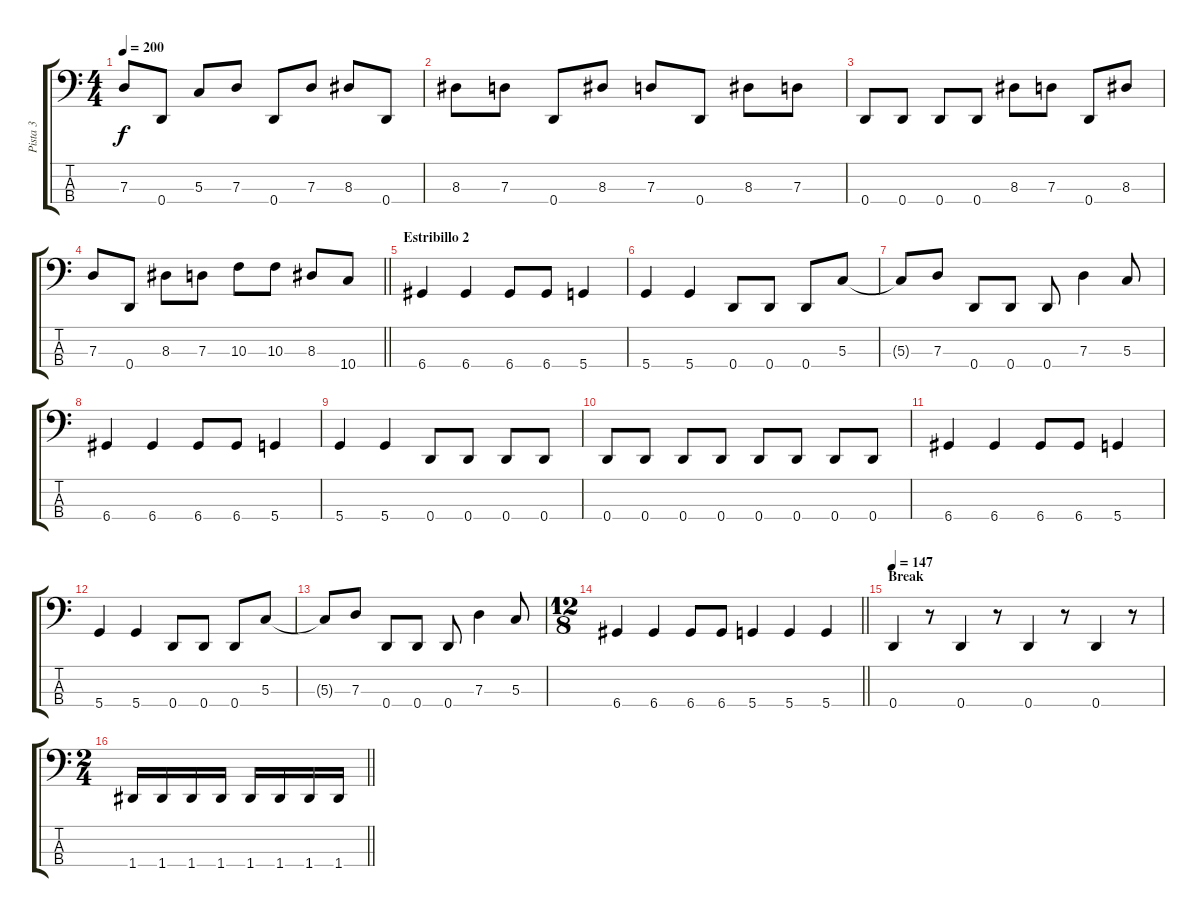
\track ("Pista 3" "Pista 3") {instrument electricbasspick}
\staff {score tabs}
\tuning (F2 C2 G1 D1) {hide}
\ts (4 4)
\tempo 200
\clef f4
\ks c
7.3.8{dy f} 0.4.8 5.3.8 7.3.8 0.4.8 7.3.8 8.3.8 0.4.8 |
8.3.8 7.3.8 0.4.8 8.3.8 7.3.8 0.4.8 8.3.8 7.3.8 |
0.4.8 0.4.8 0.4.8 0.4.8 8.3.8 7.3.8 0.4.8 8.3.8 |
\barLineRight lightlight
7.3.8 0.4.8 8.3.8 7.3.8 10.3.8 10.3.8 8.3.8 10.4.8 |
\section ("" "Estribillo 2")
6.4.4 6.4.4 6.4.8 6.4.8 5.4.4 |
5.4.4 5.4.4 0.4.8 0.4.8 0.4.8 5.3.8 |
5.3{t}.8 7.3.8 0.4.8 0.4.8 0.4.8 7.3.4 5.3.8 |
6.4.4 6.4.4 6.4.8 6.4.8 5.4.4 |
5.4.4 5.4.4 0.4.8 0.4.8 0.4.8 0.4.8 |
0.4.8 0.4.8 0.4.8 0.4.8 0.4.8 0.4.8 0.4.8 0.4.8 |
6.4.4 6.4.4 6.4.8 6.4.8 5.4.4 |
5.4.4 5.4.4 0.4.8 0.4.8 0.4.8 5.3.8 |
5.3{t}.8 7.3.8 0.4.8 0.4.8 0.4.8 7.3.4 5.3.8 |
\ts (12 8)
\barLineRight lightlight
6.4.4 6.4.4 6.4.8 6.4.8 5.4.4 5.4.4 5.4.4 |
\section ("" "Break")
\tempo 147
0.4.4 r.8 0.4.4 r.8 0.4.4 r.8 0.4.4 r.8 |
\ts (2 4)
\barLineRight lightlight
1.4.16 1.4.16 1.4.16 1.4.16 1.4.16 1.4.16 1.4.16 1.4.16
